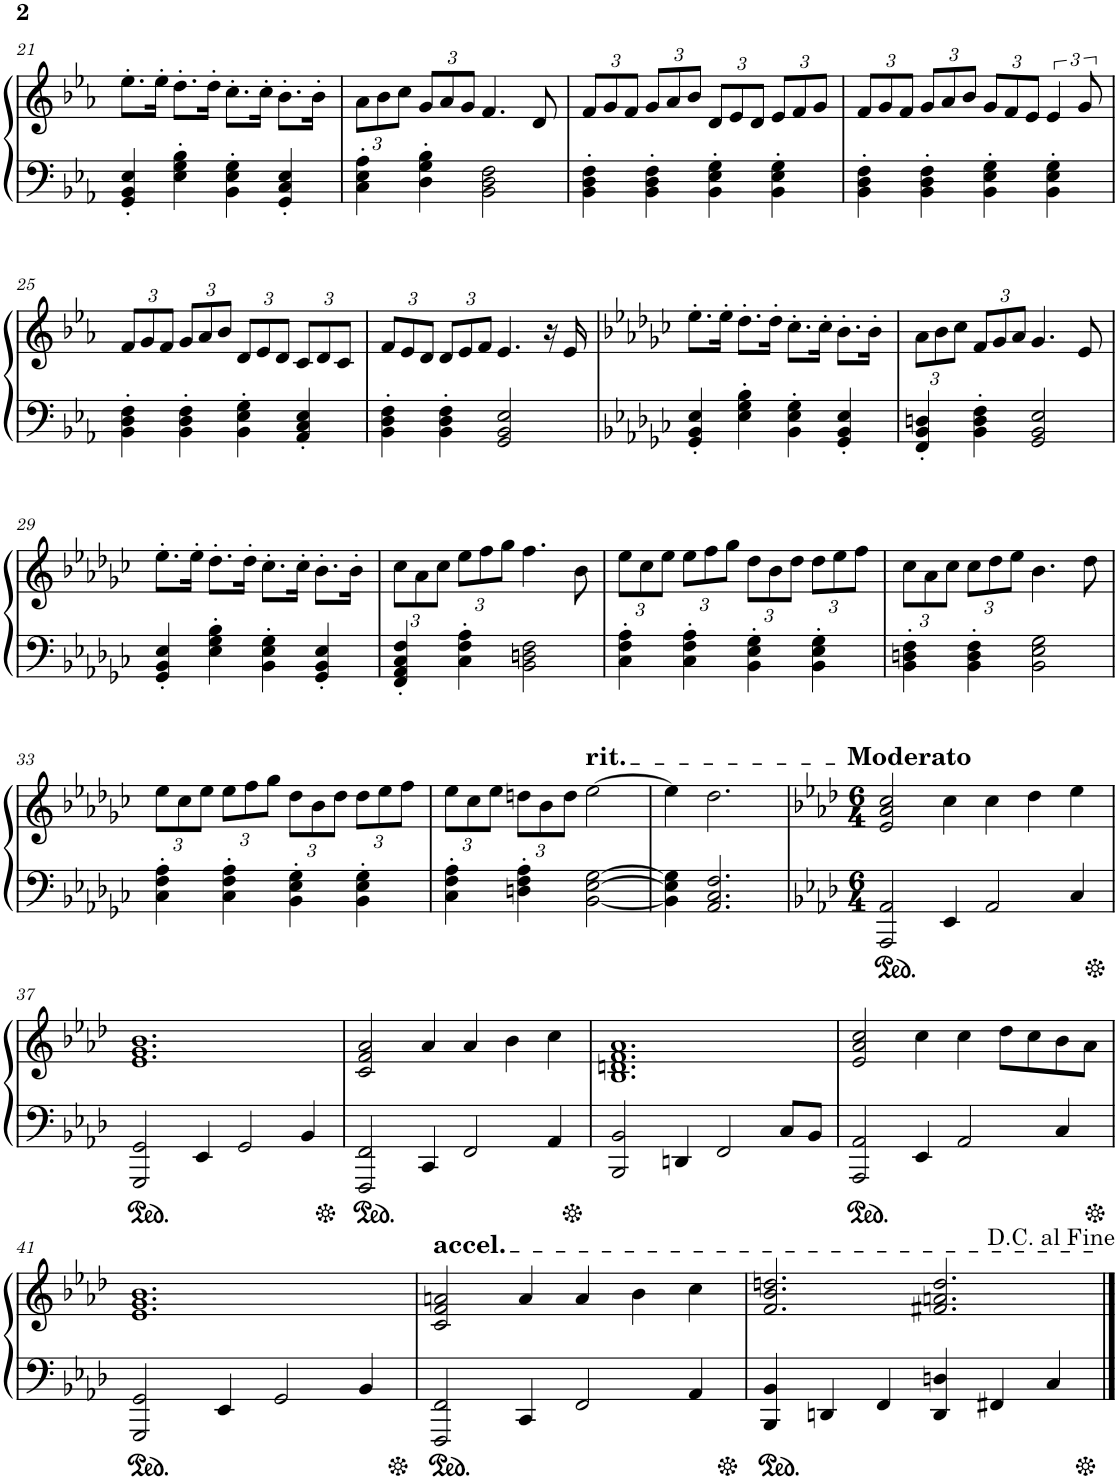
**kern	**kern
*part1	*part1
*staff2	*staff1
*I"Piano	*
*I'Pno.	*
!!LO:PB:g=z
*clefF4	*clefG2
*k[b-e-a-]	*k[b-e-a-]
*M4/4	*M4/4
=21	=21
4GG/' 4BB-/' 4E-/'	8.ee-'\L
.	16ee-'\Jk
4E-\' 4G\' 4B-\'	8.dd'\L
.	16dd'\Jk
4BB-\' 4E-\' 4G\'	8.cc'\L
.	16cc'\Jk
4GG/' 4C/' 4E-/'	8.b-'\L
.	16b-'\Jk
=22	=22
*	*Xbrackettup
4C\' 4E-\' 4A-\'	12a-\L
.	12b-\
.	12cc\J
4D\' 4G\' 4B-\'	12g/L
.	12a-/
.	12g/J
2BB-\ 2D\ 2F\	4.f/
.	8d/
=23	=23
4BB-\' 4D\' 4F\'	12f/L
.	12g/
.	12f/J
4BB-\' 4D\' 4F\'	12g/L
.	12a-/
.	12b-/J
4BB-\' 4E-\' 4G\'	12d/L
.	12e-/
.	12d/J
4BB-\' 4E-\' 4G\'	12e-/L
.	12f/
.	12g/J
=24	=24
4BB-\' 4D\' 4F\'	12f/L
.	12g/
.	12f/J
4BB-\' 4D\' 4F\'	12g/L
.	12a-/
.	12b-/J
4BB-\' 4E-\' 4G\'	12g/L
.	12f/
.	12e-/J
*	*brackettup
4BB-\' 4E-\' 4G\'	6e-/
.	12g/
!!LO:LB:g=z
=25	=25
*	*Xbrackettup
4BB-\' 4D\' 4F\'	12f/L
.	12g/
.	12f/J
4BB-\' 4D\' 4F\'	12g/L
.	12a-/
.	12b-/J
4BB-\' 4E-\' 4G\'	12d/L
.	12e-/
.	12d/J
4AA-/' 4C/' 4E-/'	12c/L
.	12d/
.	12c/J
=26	=26
4BB-\' 4D\' 4F\'	12f/L
.	12e-/
.	12d/J
4BB-\' 4D\' 4F\'	12d/L
.	12e-/
.	12f/J
2GG/ 2BB-/ 2E-/	4.e-/
.	16r
.	16e-/
=27	=27
*k[b-e-a-d-g-c-]	*k[b-e-a-d-g-c-]
4GG-/' 4BB-/' 4E-/'	8.ee-'\L
.	16ee-'\Jk
4E-\' 4G-\' 4B-\'	8.dd-'\L
.	16dd-'\Jk
4BB-\' 4E-\' 4G-\'	8.cc-'\L
.	16cc-'\Jk
4GG-/' 4BB-/' 4E-/'	8.b-'\L
.	16b-'\Jk
=28	=28
4FF/' 4BB-/' 4Dn/'	12a-\L
.	12b-\
.	12cc-\J
4BB-\' 4D\' 4F\'	12f/L
.	12g-/
.	12a-/J
2GG-/ 2BB-/ 2E-/	4.g-/
.	8e-/
!!LO:LB:g=z
=29	=29
4GG-/' 4BB-/' 4E-/'	8.ee-'\L
.	16ee-'\Jk
4E-\' 4G-\' 4B-\'	8.dd-'\L
.	16dd-'\Jk
4BB-\' 4E-\' 4G-\'	8.cc-'\L
.	16cc-'\Jk
4GG-/' 4BB-/' 4E-/'	8.b-'\L
.	16b-'\Jk
=30	=30
4FF/' 4AA-/' 4C-/' 4F/'	12cc-\L
.	12a-\
.	12cc-\J
4C-\' 4F\' 4A-\'	12ee-\L
.	12ff\
.	12gg-\J
2BB-\ 2Dn\ 2F\	4.ff\
.	8b-\
=31	=31
4C-\' 4F\' 4A-\'	12ee-\L
.	12cc-\
.	12ee-\J
4C-\' 4F\' 4A-\'	12ee-\L
.	12ff\
.	12gg-\J
4BB-\' 4E-\' 4G-\'	12dd-\L
.	12b-\
.	12dd-\J
4BB-\' 4E-\' 4G-\'	12dd-\L
.	12ee-\
.	12ff\J
=32	=32
4BB-\' 4Dn\' 4F\'	12cc-\L
.	12a-\
.	12cc-\J
4BB-\' 4D\' 4F\'	12cc-\L
.	12dd-\
.	12ee-\J
2BB-\ 2E-\ 2G-\	4.b-\
.	8dd-\
!!LO:LB:g=z
=33	=33
4C-\' 4F\' 4A-\'	12ee-\L
.	12cc-\
.	12ee-\J
4C-\' 4F\' 4A-\'	12ee-\L
.	12ff\
.	12gg-\J
4BB-\' 4E-\' 4G-\'	12dd-\L
.	12b-\
.	12dd-\J
4BB-\' 4E-\' 4G-\'	12dd-\L
.	12ee-\
.	12ff\J
=34	=34
4C-\' 4F\' 4A-\'	12ee-\L
.	12cc-\
.	12ee-\J
4Dn\' 4F\' 4A-\'	12ddn\L
.	12b-\
.	12dd\J
!	!LO:TX:a:t=rit.
[2BB-\ [2E-\ [2G-\	[2ee-\
=35	=35
4BB-\] 4E-\] 4G-\]	4ee-\]
2.AA-/ 2.C-/ 2.F/	2.dd-\
=36	=36
*k[b-e-a-d-]	*k[b-e-a-d-]
*M6/4	*M6/4
!	!LO:TX:a:B:t=Moderato
2AAA-/ 2AA-/	2e-/ 2a-/ 2cc/
4EE-/	4cc\
2AA-/	4cc\
.	4dd-\
4C/	4ee-\
!!LO:LB:g=z
=37	=37
2GGG/ 2GG/	1.e- 1.g 1.b-
4EE-/	.
2GG/	.
4BB-/	.
=38	=38
2FFF/ 2FF/	2c/ 2f/ 2a-/
4CC/	4a-/
2FF/	4a-/
.	4b-\
4AA-/	4cc\
=39	=39
2BBB-/ 2BB-/	1.B- 1.dn 1.f 1.a-
4DDn/	.
2FF/	.
8C/L	.
8BB-/J	.
=40	=40
2AAA-/ 2AA-/	2e-/ 2a-/ 2cc/
4EE-/	4cc\
2AA-/	4cc\
.	8dd-\L
.	8cc\
4C/	8b-\
.	8a-\J
!!LO:LB:g=z
=41	=41
2GGG/ 2GG/	1.e- 1.g 1.b-
4EE-/	.
2GG/	.
4BB-/	.
=42	=42
!	!LO:TX:a:t=accel.
2FFF/ 2FF/	2c/ 2f/ 2an/
4CC/	4a/
2FF/	4a/
.	4b-\
4AA-/	4cc\
=43	=43
4BBB-/ 4BB-/	2.f/ 2.b-/ 2.ddn/
4DDn/	.
4FF/	.
4DD/ 4Dn/	2.f#X/ 2.an/ 2.dd/
4FF#X/	.
4C/	.
==	==
*-	*-
